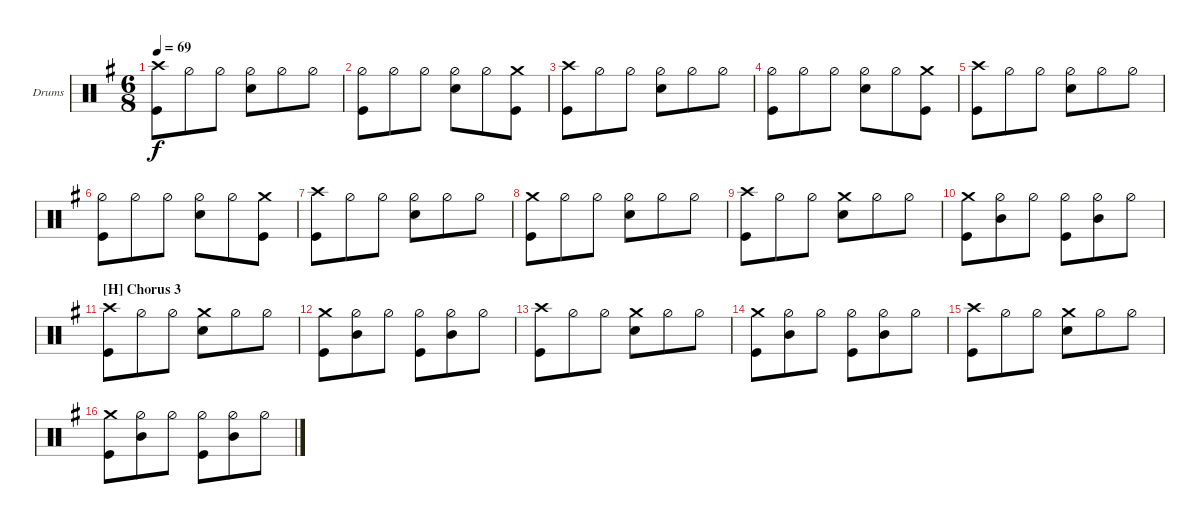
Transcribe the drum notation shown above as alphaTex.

\bracketExtendMode groupsimilarinstruments
\firstSystemTrackNameOrientation horizontal
\otherSystemsTrackNameOrientation horizontal
\track ("Drumkit" "Drums") {instrument percussion}
\staff {score}
\articulation defaults
\ts (6 8)
\tempo 69
\clef neutral
\ks g
("Crash high (hit)" "Kick (hit)").8{dy f} "Hi-Hat (half)".8 "Hi-Hat (half)".8 ("Hi-Hat (half)" "Snare (hit) 2").8 "Hi-Hat (half)".8 "Hi-Hat (half)".8 |
("Hi-Hat (half)" "Kick (hit)").8 "Hi-Hat (half)".8 "Hi-Hat (half)".8 ("Hi-Hat (half)" "Snare (hit) 2").8 "Hi-Hat (half)".8 ("Crash medium (hit)" "Kick (hit)").8 |
("Crash high (hit)" "Kick (hit)").8 "Hi-Hat (half)".8 "Hi-Hat (half)".8 ("Hi-Hat (half)" "Snare (hit) 2").8 "Hi-Hat (half)".8 "Hi-Hat (half)".8 |
("Hi-Hat (half)" "Kick (hit)").8 "Hi-Hat (half)".8 "Hi-Hat (half)".8 ("Hi-Hat (half)" "Snare (hit) 2").8 "Hi-Hat (half)".8 ("Crash medium (hit)" "Kick (hit)").8 |
("Crash high (hit)" "Kick (hit)").8 "Hi-Hat (half)".8 "Hi-Hat (half)".8 ("Hi-Hat (half)" "Snare (hit) 2").8 "Hi-Hat (half)".8 "Hi-Hat (half)".8 |
("Hi-Hat (half)" "Kick (hit)").8 "Hi-Hat (half)".8 "Hi-Hat (half)".8 ("Hi-Hat (half)" "Snare (hit) 2").8 "Hi-Hat (half)".8 ("Crash medium (hit)" "Kick (hit)").8 |
("Crash high (hit)" "Kick (hit)").8 "Hi-Hat (half)".8 "Hi-Hat (half)".8 ("Hi-Hat (half)" "Snare (hit) 2").8 "Hi-Hat (half)".8 "Hi-Hat (half)".8 |
("Crash medium (hit)" "Kick (hit)").8 "Hi-Hat (half)".8 "Hi-Hat (half)".8 ("Hi-Hat (half)" "Snare (hit) 2").8 "Hi-Hat (half)".8 "Hi-Hat (half)".8 |
("Crash high (hit)" "Kick (hit)").8 "Hi-Hat (half)".8 "Hi-Hat (half)".8 ("Crash medium (hit)" "Snare (hit) 2").8 "Hi-Hat (half)".8 "Hi-Hat (half)".8 |
("Crash medium (hit)" "Kick (hit)").8 ("Hi-Hat (half)" "Mid Tom (hit)").8 "Hi-Hat (half)".8 ("Hi-Hat (half)" "Kick (hit)").8 ("Hi-Hat (half)" "Mid Tom (hit)").8 "Hi-Hat (half)".8 |
\section ("H" "Chorus 3")
("Crash high (hit)" "Kick (hit)").8 "Hi-Hat (half)".8 "Hi-Hat (half)".8 ("Crash medium (hit)" "Snare (hit) 2").8 "Hi-Hat (half)".8 "Hi-Hat (half)".8 |
("Crash medium (hit)" "Kick (hit)").8 ("Hi-Hat (half)" "Mid Tom (hit)").8 "Hi-Hat (half)".8 ("Hi-Hat (half)" "Kick (hit)").8 ("Hi-Hat (half)" "Mid Tom (hit)").8 "Hi-Hat (half)".8 |
("Crash high (hit)" "Kick (hit)").8 "Hi-Hat (half)".8 "Hi-Hat (half)".8 ("Crash medium (hit)" "Snare (hit) 2").8 "Hi-Hat (half)".8 "Hi-Hat (half)".8 |
("Crash medium (hit)" "Kick (hit)").8 ("Hi-Hat (half)" "Mid Tom (hit)").8 "Hi-Hat (half)".8 ("Hi-Hat (half)" "Kick (hit)").8 ("Hi-Hat (half)" "Mid Tom (hit)").8 "Hi-Hat (half)".8 |
("Crash high (hit)" "Kick (hit)").8 "Hi-Hat (half)".8 "Hi-Hat (half)".8 ("Crash medium (hit)" "Snare (hit) 2").8 "Hi-Hat (half)".8 "Hi-Hat (half)".8 |
("Crash medium (hit)" "Kick (hit)").8 ("Hi-Hat (half)" "Mid Tom (hit)").8 "Hi-Hat (half)".8 ("Hi-Hat (half)" "Kick (hit)").8 ("Hi-Hat (half)" "Mid Tom (hit)").8 "Hi-Hat (half)".8
